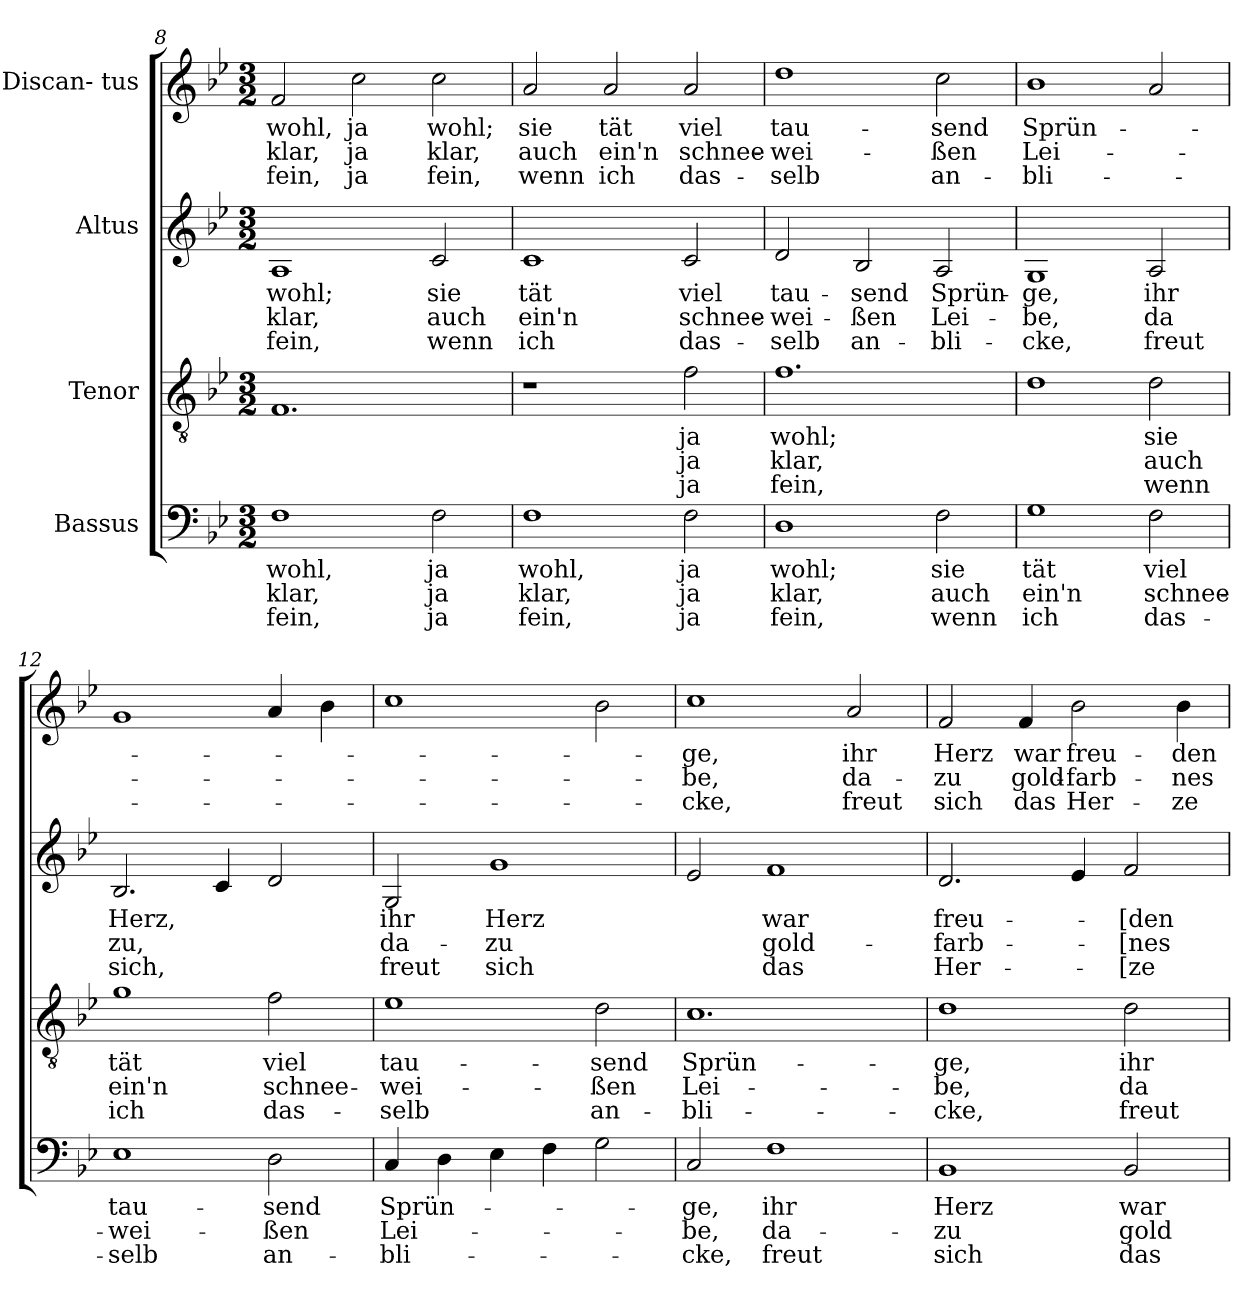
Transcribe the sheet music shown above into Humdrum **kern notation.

**kern	**text	**text	**text	**kern	**text	**text	**text	**kern	**text	**text	**text	**kern	**text	**text	**text
*part4	*part4	*part4	*part4	*part3	*part3	*part3	*part3	*part2	*part2	*part2	*part2	*part1	*part1	*part1	*part1
*staff4	*staff4	*staff4	*staff4	*staff3	*staff3	*staff3	*staff3	*staff2	*staff2	*staff2	*staff2	*staff1	*staff1	*staff1	*staff1
*I"Bassus	*	*	*	*I"Tenor	*	*	*	*I"Altus	*	*	*	*I"Discan- tus	*	*	*
*clefF4	*	*	*	*clefGv2	*	*	*	*clefG2	*	*	*	*clefG2	*	*	*
*k[b-e-]	*	*	*	*k[b-e-]	*	*	*	*k[b-e-]	*	*	*	*k[b-e-]	*	*	*
*M3/2	*	*	*	*M3/2	*	*	*	*M3/2	*	*	*	*M3/2	*	*	*
=8	=8	=8	=8	=8	=8	=8	=8	=8	=8	=8	=8	=8	=8	=8	=8
!	!LO:LY:b	!LO:LY:b	!LO:LY:b	!	!	!	!	!	!LO:LY:b	!LO:LY:b	!LO:LY:b	!	!LO:LY:b	!LO:LY:b	!LO:LY:b
1F	wohl,	klar,	fein,	1.F	.	.	.	1A	wohl;	klar,	fein,	2f/	wohl,	klar,	fein,
!	!	!	!	!	!	!	!	!	!	!	!	!	!LO:LY:b	!LO:LY:b	!LO:LY:b
.	.	.	.	.	.	.	.	.	.	.	.	2cc\	ja	ja	ja
!	!LO:LY:b	!LO:LY:b	!LO:LY:b	!	!	!	!	!	!LO:LY:b	!LO:LY:b	!LO:LY:b	!	!LO:LY:b	!LO:LY:b	!LO:LY:b
2F\	ja	ja	ja	.	.	.	.	2c/	sie	auch	wenn	2cc\	wohl;	klar,	fein,
=9	=9	=9	=9	=9	=9	=9	=9	=9	=9	=9	=9	=9	=9	=9	=9
!	!LO:LY:b	!LO:LY:b	!LO:LY:b	!	!	!	!	!	!LO:LY:b	!LO:LY:b	!LO:LY:b	!	!LO:LY:b	!LO:LY:b	!LO:LY:b
1F	wohl,	klar,	fein,	1r	.	.	.	1c	tät	ein'n	ich	2a/	sie	auch	wenn
!	!	!	!	!	!	!	!	!	!	!	!	!	!LO:LY:b	!LO:LY:b	!LO:LY:b
.	.	.	.	.	.	.	.	.	.	.	.	2a/	tät	ein'n	ich
!	!LO:LY:b	!LO:LY:b	!LO:LY:b	!	!LO:LY:b	!LO:LY:b	!LO:LY:b	!	!LO:LY:b	!LO:LY:b	!LO:LY:b	!	!LO:LY:b	!LO:LY:b	!LO:LY:b
2F\	ja	ja	ja	2f\	ja	ja	ja	2c/	viel	schnee-	das-	2a/	viel	schnee-	das-
=10	=10	=10	=10	=10	=10	=10	=10	=10	=10	=10	=10	=10	=10	=10	=10
!	!LO:LY:b	!LO:LY:b	!LO:LY:b	!	!LO:LY:b	!LO:LY:b	!LO:LY:b	!	!LO:LY:b	!LO:LY:b	!LO:LY:b	!	!LO:LY:b	!LO:LY:b	!LO:LY:b
1D	wohl;	klar,	fein,	1.f	wohl;	klar,	fein,	2d/	tau-	-wei-	-selb	1dd	tau-	-wei-	-selb
!	!	!	!	!	!	!	!	!	!LO:LY:b	!LO:LY:b	!LO:LY:b	!	!	!	!
.	.	.	.	.	.	.	.	2B-/	-send	-ßen	an-	.	.	.	.
!	!LO:LY:b	!LO:LY:b	!LO:LY:b	!	!	!	!	!	!LO:LY:b	!LO:LY:b	!LO:LY:b	!	!LO:LY:b	!LO:LY:b	!LO:LY:b
2F\	sie	auch	wenn	.	.	.	.	2A/	Sprün-	-Lei-	-bli-	2cc\	-send	-ßen	an-
=11	=11	=11	=11	=11	=11	=11	=11	=11	=11	=11	=11	=11	=11	=11	=11
!	!LO:LY:b	!LO:LY:b	!LO:LY:b	!	!	!	!	!	!LO:LY:b	!LO:LY:b	!LO:LY:b	!	!LO:LY:b	!LO:LY:b	!LO:LY:b
1G	tät	ein'n	ich	1d	.	.	.	1G	-ge,	-be,	-cke,	1b-	Sprün-	Lei-	-bli-
!	!LO:LY:b	!LO:LY:b	!LO:LY:b	!	!LO:LY:b	!LO:LY:b	!LO:LY:b	!	!LO:LY:b	!LO:LY:b	!LO:LY:b	!	!	!	!
2F\	viel	schnee-	das-	2d\	sie	auch	wenn	2A/	ihr	da	freut	2a/	.	.	.
!!LO:PB:g=z
=12	=12	=12	=12	=12	=12	=12	=12	=12	=12	=12	=12	=12	=12	=12	=12
!	!LO:LY:b	!LO:LY:b	!LO:LY:b	!	!LO:LY:b	!LO:LY:b	!LO:LY:b	!	!LO:LY:b	!LO:LY:b	!LO:LY:b	!	!	!	!
1E-	tau-	-wei-	-selb	1g	tät	ein'n	ich	2.B-/	Herz,	zu,	sich,	1g	.	.	.
.	.	.	.	.	.	.	.	4c/	.	.	.	.	.	.	.
!	!LO:LY:b	!LO:LY:b	!LO:LY:b	!	!LO:LY:b	!LO:LY:b	!LO:LY:b	!	!	!	!	!	!	!	!
2D\	-send	-ßen	an-	2f\	viel	schnee-	das-	2d/	.	.	.	4a/	.	.	.
.	.	.	.	.	.	.	.	.	.	.	.	4b-\	.	.	.
=13	=13	=13	=13	=13	=13	=13	=13	=13	=13	=13	=13	=13	=13	=13	=13
!	!LO:LY:b	!LO:LY:b	!LO:LY:b	!	!LO:LY:b	!LO:LY:b	!LO:LY:b	!	!LO:LY:b	!LO:LY:b	!LO:LY:b	!	!	!	!
4C/	Sprün-	Lei-	-bli-	1e-	tau-	-wei-	-selb	2G/	ihr	da-	freut	1cc	.	.	.
4D\	.	.	.	.	.	.	.	.	.	.	.	.	.	.	.
!	!	!	!	!	!	!	!	!	!LO:LY:b	!LO:LY:b	!LO:LY:b	!	!	!	!
4E-\	.	.	.	.	.	.	.	1g	Herz	-zu	sich	.	.	.	.
4F\	.	.	.	.	.	.	.	.	.	.	.	.	.	.	.
!	!	!	!	!	!LO:LY:b	!LO:LY:b	!LO:LY:b	!	!	!	!	!	!	!	!
2G\	.	.	.	2d\	-send	-ßen	an-	.	.	.	.	2b-\	.	.	.
=14	=14	=14	=14	=14	=14	=14	=14	=14	=14	=14	=14	=14	=14	=14	=14
!	!LO:LY:b	!LO:LY:b	!LO:LY:b	!	!LO:LY:b	!LO:LY:b	!LO:LY:b	!	!	!	!	!	!LO:LY:b	!LO:LY:b	!LO:LY:b
2C/	-ge,	-be,	-cke,	1.c	Sprün-	Lei-	-bli-	2e-/	.	.	.	1cc	-ge,	-be,	-cke,
!	!LO:LY:b	!LO:LY:b	!LO:LY:b	!	!	!	!	!	!LO:LY:b	!LO:LY:b	!LO:LY:b	!	!	!	!
1F	ihr	da-	freut	.	.	.	.	1f	war	gold-	das	.	.	.	.
!	!	!	!	!	!	!	!	!	!	!	!	!	!LO:LY:b	!LO:LY:b	!LO:LY:b
.	.	.	.	.	.	.	.	.	.	.	.	2a/	ihr	da-	freut
=15	=15	=15	=15	=15	=15	=15	=15	=15	=15	=15	=15	=15	=15	=15	=15
!	!LO:LY:b	!LO:LY:b	!LO:LY:b	!	!LO:LY:b	!LO:LY:b	!LO:LY:b	!	!LO:LY:b	!LO:LY:b	!LO:LY:b	!	!LO:LY:b	!LO:LY:b	!LO:LY:b
1BB-	Herz	-zu	sich	1d	-ge,	-be,	-cke,	2.d/	freu-	-farb-	Her-	2f/	Herz	-zu	sich
!	!	!	!	!	!	!	!	!	!	!	!	!	!LO:LY:b	!LO:LY:b	!LO:LY:b
.	.	.	.	.	.	.	.	.	.	.	.	4f/	war	gold-	das
!	!	!	!	!	!	!	!	!	!	!	!	!	!LO:LY:b	!LO:LY:b	!LO:LY:b
.	.	.	.	.	.	.	.	4e-/	.	.	.	2b-\	freu-	-farb-	Her-
!	!LO:LY:b	!LO:LY:b	!LO:LY:b	!	!LO:LY:b	!LO:LY:b	!LO:LY:b	!	!LO:LY:b	!LO:LY:b	!LO:LY:b	!	!	!	!
2BB-/	war	gold-	das	2d\	ihr	da-	freut	2f/	-[den-	-[nes	-[ze	.	.	.	.
!	!	!	!	!	!	!	!	!	!	!	!	!	!LO:LY:b	!LO:LY:b	!LO:LY:b
.	.	.	.	.	.	.	.	.	.	.	.	4b-\	-den-	-nes	-ze
=	=	=	=	=	=	=	=	=	=	=	=	=	=	=	=
*-	*-	*-	*-	*-	*-	*-	*-	*-	*-	*-	*-	*-	*-	*-	*-
